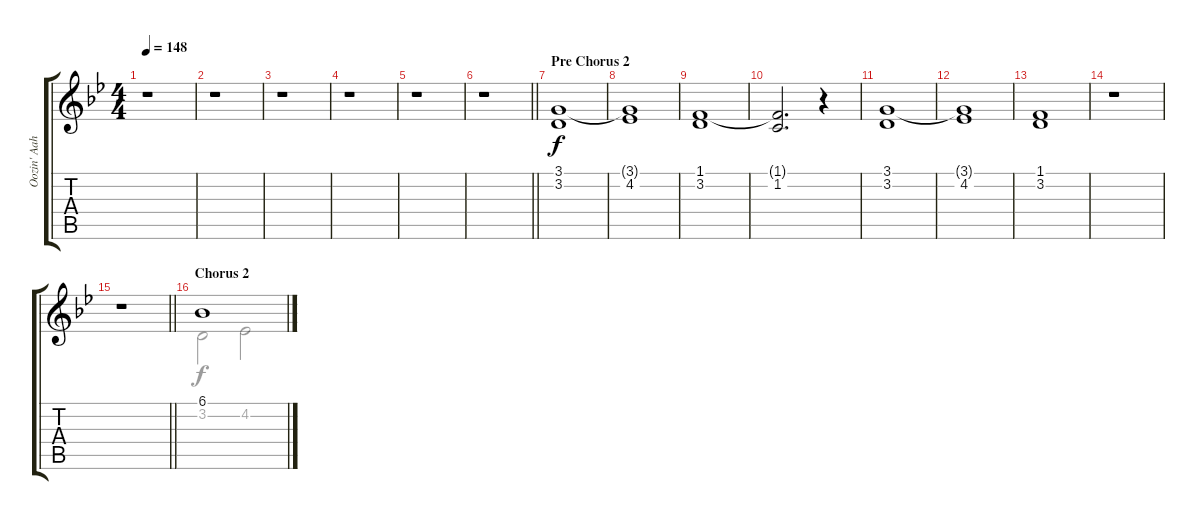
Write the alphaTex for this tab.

\track ("Oozin' Aahs" "Oozin' Aah") {instrument choiraahs}
\staff {score tabs}
\tuning (E4 B3 G3 D3 A2 E2) {hide}
\voice
\ts (4 4)
\tempo 148
\clef g2
\ks gminor
r.1{dy f} |
r.1 |
r.1 |
r.1 |
r.1 |
\barLineRight lightlight
r.1 |
\section ("" "Pre Chorus 2")
(3.1 3.2).1 |
(3.1{t} 4.2).1 |
(1.1 3.2).1 |
(1.1{t} 1.2).2{d} r.4 |
(3.1 3.2).1 |
(3.1{t} 4.2).1 |
(1.1 3.2).1 |
r.1 |
\barLineRight lightlight
r.1 |
\section ("" "Chorus 2")
6.1.1
\voice
\clef g2
\ottava regular
\simile none
\ks gminor
|
|
|
|
|
\barLineRight lightlight
|
|
|
|
|
|
|
|
|
\barLineRight lightlight
|
3.2.2 4.2.2
